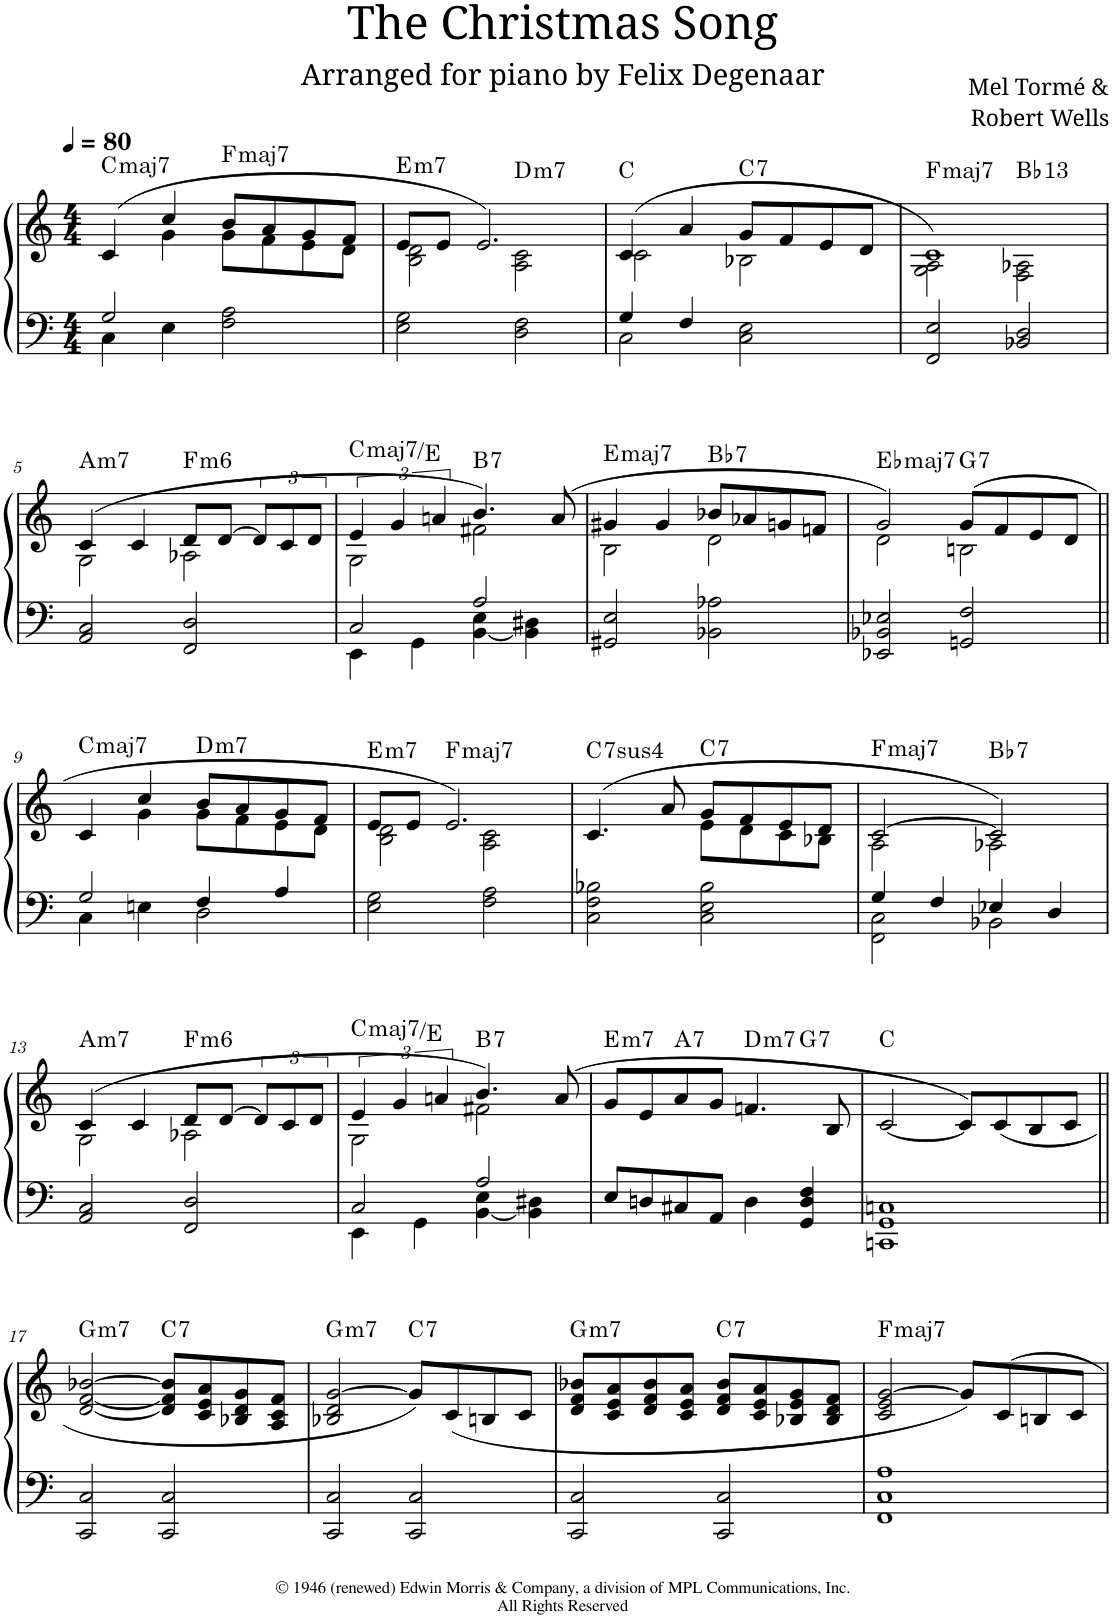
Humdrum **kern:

**kern	**kern	**harte
*part1	*part1	*part1
*staff2	*staff1	*
*I"Piano	*	*
*I'Pno.	*	*
*clefF4	*clefG2	*
*k[]	*k[]	*
*M4/4	*M4/4	*
*MM80	*MM80	*
=1	=1	=1
*^	*^	*
!	!	!	!	!LO:H:kt=maj7
2G/	4C\	(>4c/	4ryy	C:maj7
.	4E\	4cc/	4g\	.
!	!	!	!	!LO:H:kt=maj7
2F\ 2A\	2ryy	8b/L	8g\L	F:maj7
.	.	8a/	8f\	.
.	.	8g/	8e\	.
.	.	8f/J	8d\J	.
*v	*v	*	*	*
=2	=2	=2	=2
!	!	!	!LO:H:kt=m7
2E\ 2G\	8e/L	2B\ 2d\	E:min7
.	8e/J	.	.
.	2.e/)	.	.
!	!	!	!LO:H:kt=m7
2D\ 2F\	.	2A\ 2c\	D:min7
=3	=3	=3	=3
*^	*	*	*
4G/	2C\	(4c/	2c\	C:maj
4F/	.	4a/	.	.
!	!	!	!	!LO:H:kt=7
2C\ 2E\	2ryy	8g/L	2B-X\	C:7
.	.	8f/	.	.
.	.	8e/	.	.
.	.	8d/J	.	.
*v	*v	*	*	*
=4	=4	=4	=4
!	!	!	!LO:H:kt=maj7
2FF/ 2E/	1c)	2G\ 2A\	F:maj7
!	!	!	!LO:H:kt=13
2BB-X/ 2D/	.	2F\ 2A-X\	Bb:9(11,13)
!!LO:LB:g=z	!!
=5	=5	=5	=5
!	!	!	!LO:H:kt=m7
2AA/ 2C/	(4c/	2G\	A:min7
.	4c/	.	.
!	!	!	!LO:H:kt=m6
2FF/ 2D/	8d/L	2A-X\	F:min6
.	[8d/J	.	.
.	12d/L]	.	.
.	12c/	.	.
.	12d/J	.	.
=6	=6	=6	=6
*^	*	*	*
!	!	!	!	!LO:H:kt=maj7
2C/	4EE\	6e/	2G\	C:maj7/3
.	.	6g/	.	.
.	4GG\	.	.	.
.	.	6an/	.	.
!	!	!	!	!LO:H:kt=7
2A/	[4BB\ 4E\	4.b/)	2f#X\	B:7
.	4BB\] 4D#X\	.	.	.
.	.	(8a/	.	.
*v	*v	*	*	*
=7	=7	=7	=7
!	!	!	!LO:H:kt=maj7
2GG#X/ 2E/	4g#X/	2B\	E:maj7
.	4g#/	.	.
!	!	!	!LO:H:kt=7
2BB-X\ 2A-X\	8b-X/L	2d\	Bb:7
.	8a-X/	.	.
.	8gn/	.	.
.	8fn/J	.	.
=8	=8	=8	=8
!	!	!	!LO:H:kt=maj7
2EE-X/ 2BB-X/ 2E-X/	2g/)	2d\	Eb:maj7
!	!	!	!LO:H:kt=7
2GGn/ 2F/	(8g/L	2Bn\	G:7
.	8f/	.	.
.	8e/	.	.
.	8d/J	.	.
!!LO:LB:g=z	!!
=9||	=9||	=9||	=9||
*^	*	*	*
!	!	!	!	!LO:H:kt=maj7
2G/	4C\	4c/	4ryy	C:maj7
.	4En\	4cc/	4g\	.
!	!	!	!	!LO:H:kt=m7
4F/	2D\	8b/L	8g\L	D:min7
.	.	8a/	8f\	.
4A/	.	8g/	8e\	.
.	.	8f/J	8d\J	.
*v	*v	*	*	*
=10	=10	=10	=10
!	!	!	!LO:H:kt=m7
2E\ 2G\	8e/L	2B\ 2d\	E:min7
.	8e/J	.	.
!	!	!	!LO:H:kt=maj7
.	2.e/)	.	F:maj7
2F\ 2A\	.	2A\ 2c\	.
=11	=11	=11	=11
!	!	!	!LO:H:kt=74
2C\ 2F\ 2B-X\	(4.c/	2ryy	C:sus4(7)
.	8a/	.	.
!	!	!	!LO:H:kt=7
2C\ 2E\ 2B-\	8g/L	8e\L	C:7
.	8f/	8d\	.
.	8e/	8c\	.
.	8d/J	8B-X\J	.
=12	=12	=12	=12
*^	*	*	*
!	!	!	!	!LO:H:kt=maj7
4G/	2FF\ 2C\	[2c/	2A\	F:maj7
4F/	.	.	.	.
!	!	!	!	!LO:H:kt=7
4E-X/	2BB-X\	2c/])	2A-X\	Bb:7
4D/	.	.	.	.
*v	*v	*	*	*
!!LO:LB:g=z	!!
=13	=13	=13	=13
!	!	!	!LO:H:kt=m7
2AA/ 2C/	(4c/	2G\	A:min7
.	4c/	.	.
!	!	!	!LO:H:kt=m6
2FF/ 2D/	8d/L	2A-X\	F:min6
.	[8d/J	.	.
.	12d/L]	.	.
.	12c/	.	.
.	12d/J	.	.
=14	=14	=14	=14
*^	*	*	*
!	!	!	!	!LO:H:kt=maj7
2C/	4EE\	6e/	2G\	C:maj7/3
.	.	6g/	.	.
.	4GG\	.	.	.
.	.	6an/	.	.
!	!	!	!	!LO:H:kt=7
2A/	[4BB\ 4E\	4.b/)	2f#X\	B:7
.	4BB\] 4D#X\	.	.	.
.	.	(8a/	.	.
*v	*v	*	*	*
=15	=15	=15	=15
!	!	!	!LO:H:kt=m7
8E/L	8g/L	2ryy	E:min7
8Dn/	8e/	.	.
!	!	!	!LO:H:kt=7
8C#X/	8a/	.	A:7
8AA/J	8g/J	.	.
!	!	!	!LO:H:kt=m7
4D\	4.fn/	4ryy	D:min7
!	!	!	!LO:H:kt=7
4GG/ 4D/ 4F/	.	8ryy	G:7
.	8B/	8ryy	.
*	*v	*v	*
=16	=16	=16
1CCn 1GG 1Cn	[2c/	C:maj
.	8c/L])	.
.	(8c/	.
.	8B/	.
.	8c/J	.
!!LO:LB:g=z
=17||	=17||	=17||
*	*^	*
!	!	!	!LO:H:kt=m7
2CC/ 2C/	[2d/ [2f/ [2b-X/	2ryy	G:min7
!	!	!	!LO:H:kt=7
2CC/ 2C/	8d/] 8f/] 8b-/]L	2ryy	C:7
.	8c/ 8e/ 8a/	.	.
.	8B-X/ 8d/ 8g/	.	.
.	8A/ 8c/ 8f/J	.	.
=18	=18	=18	=18
!	!	!	!LO:H:kt=m7
2CC/ 2C/	2B-X/ 2d/ [2g/	2ryy	G:min7
!	!	!	!LO:H:kt=7
2CC/ 2C/	8g/L])	2ryy	C:7
.	(8c/	.	.
.	8Bn/	.	.
.	8c/J	.	.
*	*v	*v	*
=19	=19	=19
!	!	!LO:H:kt=m7
2CC/ 2C/	8d/ 8f/ 8b-X/L	G:min7
.	8c/ 8e/ 8a/	.
.	8d/ 8f/ 8b-/	.
.	8c/ 8e/ 8a/J	.
!	!	!LO:H:kt=7
2CC/ 2C/	8d/ 8f/ 8b-/L	C:7
.	8c/ 8e/ 8a/	.
.	8B-X/ 8e/ 8g/	.
.	8B-/ 8d/ 8f/J	.
=20	=20	=20
!	!	!LO:H:kt=maj7
1FF 1C 1A	2c/ 2e/ [2g/	F:maj7
.	8g/L])	.
.	8c/	.
.	8Bn/	.
.	8c/J	.
=	=	=
*-	*-	*-
